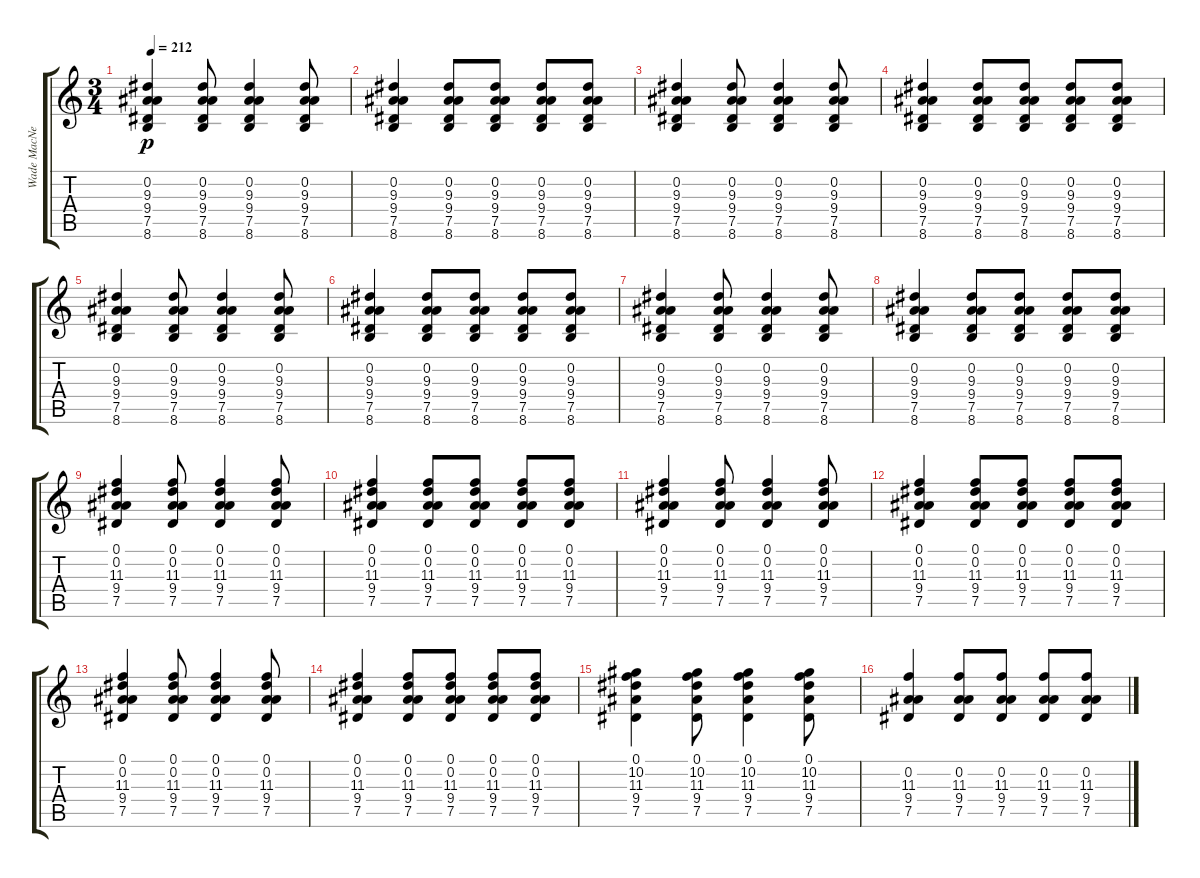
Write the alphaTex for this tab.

\track ("Wade MacNeil Clean" "Wade MacNe") {instrument electricguitarclean}
\staff {score tabs}
\tuning (Eb4 Bb3 Gb3 Db3 Ab2 Eb2) {hide}
\ts (3 4)
\tempo 212
\clef g2
\ks c
(0.2 9.3 9.4 7.5 8.6).4{dy p} (0.2 9.3 9.4 7.5 8.6).8 (0.2 9.3 9.4 7.5 8.6).4 (0.2 9.3 9.4 7.5 8.6).8 |
(0.2 9.3 9.4 7.5 8.6).4 (0.2 9.3 9.4 7.5 8.6).8 (0.2 9.3 9.4 7.5 8.6).8 (0.2 9.3 9.4 7.5 8.6).8 (0.2 9.3 9.4 7.5 8.6).8 |
(0.2 9.3 9.4 7.5 8.6).4 (0.2 9.3 9.4 7.5 8.6).8 (0.2 9.3 9.4 7.5 8.6).4 (0.2 9.3 9.4 7.5 8.6).8 |
(0.2 9.3 9.4 7.5 8.6).4 (0.2 9.3 9.4 7.5 8.6).8 (0.2 9.3 9.4 7.5 8.6).8 (0.2 9.3 9.4 7.5 8.6).8 (0.2 9.3 9.4 7.5 8.6).8 |
(0.2 9.3 9.4 7.5 8.6).4 (0.2 9.3 9.4 7.5 8.6).8 (0.2 9.3 9.4 7.5 8.6).4 (0.2 9.3 9.4 7.5 8.6).8 |
(0.2 9.3 9.4 7.5 8.6).4 (0.2 9.3 9.4 7.5 8.6).8 (0.2 9.3 9.4 7.5 8.6).8 (0.2 9.3 9.4 7.5 8.6).8 (0.2 9.3 9.4 7.5 8.6).8 |
(0.2 9.3 9.4 7.5 8.6).4 (0.2 9.3 9.4 7.5 8.6).8 (0.2 9.3 9.4 7.5 8.6).4 (0.2 9.3 9.4 7.5 8.6).8 |
(0.2 9.3 9.4 7.5 8.6).4 (0.2 9.3 9.4 7.5 8.6).8 (0.2 9.3 9.4 7.5 8.6).8 (0.2 9.3 9.4 7.5 8.6).8 (0.2 9.3 9.4 7.5 8.6).8 |
(0.1 0.2 11.3 9.4 7.5).4 (0.1 0.2 11.3 9.4 7.5).8 (0.1 0.2 11.3 9.4 7.5).4 (0.1 0.2 11.3 9.4 7.5).8 |
(0.1 0.2 11.3 9.4 7.5).4 (0.1 0.2 11.3 9.4 7.5).8 (0.1 0.2 11.3 9.4 7.5).8 (0.1 0.2 11.3 9.4 7.5).8 (0.1 0.2 11.3 9.4 7.5).8 |
(0.1 0.2 11.3 9.4 7.5).4 (0.1 0.2 11.3 9.4 7.5).8 (0.1 0.2 11.3 9.4 7.5).4 (0.1 0.2 11.3 9.4 7.5).8 |
(0.1 0.2 11.3 9.4 7.5).4 (0.1 0.2 11.3 9.4 7.5).8 (0.1 0.2 11.3 9.4 7.5).8 (0.1 0.2 11.3 9.4 7.5).8 (0.1 0.2 11.3 9.4 7.5).8 |
(0.1 0.2 11.3 9.4 7.5).4 (0.1 0.2 11.3 9.4 7.5).8 (0.1 0.2 11.3 9.4 7.5).4 (0.1 0.2 11.3 9.4 7.5).8 |
(0.1 0.2 11.3 9.4 7.5).4 (0.1 0.2 11.3 9.4 7.5).8 (0.1 0.2 11.3 9.4 7.5).8 (0.1 0.2 11.3 9.4 7.5).8 (0.1 0.2 11.3 9.4 7.5).8 |
(0.1 10.2 11.3 9.4 7.5).4 (0.1 10.2 11.3 9.4 7.5).8 (0.1 10.2 11.3 9.4 7.5).4 (0.1 10.2 11.3 9.4 7.5).8 |
(0.2 11.3 9.4 7.5).4 (0.2 11.3 9.4 7.5).8 (0.2 11.3 9.4 7.5).8 (0.2 11.3 9.4 7.5).8 (0.2 11.3 9.4 7.5).8
